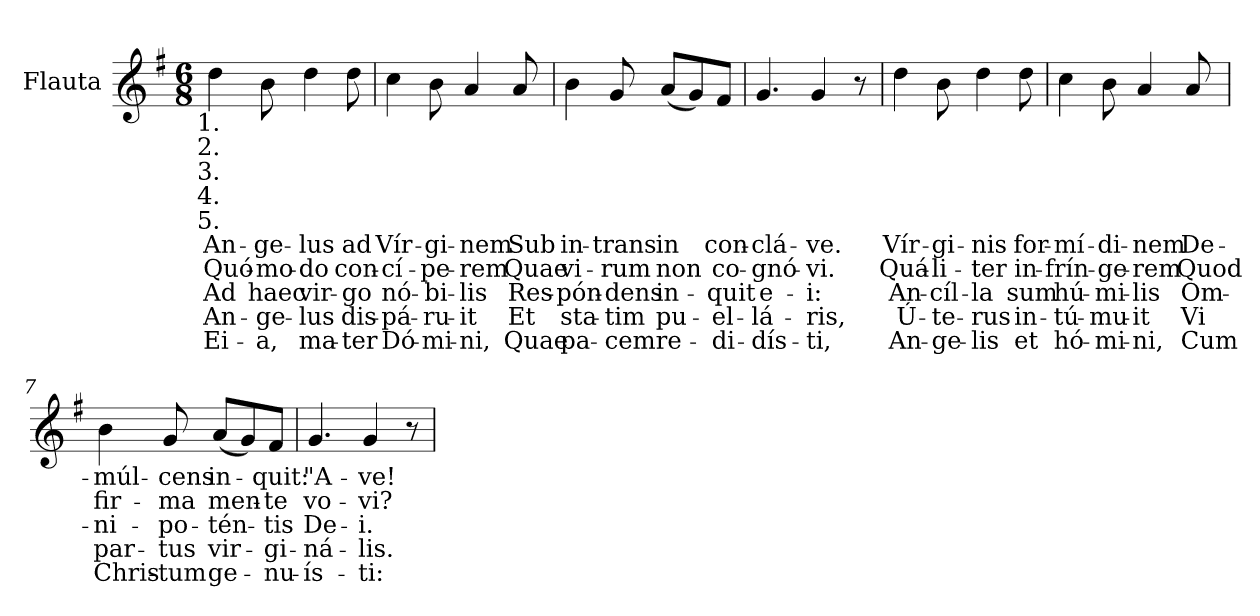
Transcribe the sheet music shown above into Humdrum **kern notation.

**kern	**text	**text	**text	**text	**text
*part1	*part1	*part1	*part1	*part1	*part1
*staff1	*staff1	*staff1	*staff1	*staff1	*staff1
*I"Flauta	*	*	*	*	*
*I'Fl.	*	*	*	*	*
!!LO:PB:g=z
*clefG2	*	*	*	*	*
*k[f#]	*	*	*	*	*
*G:	*	*	*	*	*
*M6/8	*	*	*	*	*
*MM60	*	*	*	*	*
=1	=1	=1	=1	=1	=1
!LO:TX:b:cj:t=1.	!	!	!	!	!
!LO:TX:b:cj:t=2.	!	!	!	!	!
!LO:TX:b:cj:t=3.	!	!	!	!	!
!LO:TX:b:cj:t=4.	!	!	!	!	!
!LO:TX:b:cj:t=5.	!	!	!	!	!
!	!LO:LY:b:color=#000000	!LO:LY:b:color=#000000	!LO:LY:b:color=#000000	!LO:LY:b:color=#000000	!LO:LY:b:color=#000000
4ddi\	An-	Quó-	Ad	An-	Ei-
!	!LO:LY:b:color=#000000	!LO:LY:b:color=#000000	!LO:LY:b:color=#000000	!LO:LY:b:color=#000000	!LO:LY:b:color=#000000
8bi\	-ge-	-mo-	haec	-ge-	-a,
!	!LO:LY:b:color=#000000	!LO:LY:b:color=#000000	!LO:LY:b:color=#000000	!LO:LY:b:color=#000000	!LO:LY:b:color=#000000
4ddi\	-lus	-do	vir-	-lus	ma-
!	!LO:LY:b:color=#000000	!LO:LY:b:color=#000000	!LO:LY:b:color=#000000	!LO:LY:b:color=#000000	!LO:LY:b:color=#000000
8ddi\	ad	con-	-go	dis-	-ter
=2	=2	=2	=2	=2	=2
!	!LO:LY:b:color=#000000	!LO:LY:b:color=#000000	!LO:LY:b:color=#000000	!LO:LY:b:color=#000000	!LO:LY:b:color=#000000
4cci\	Vír-	-cí-	nó-	-pá-	Dó-
!	!LO:LY:b:color=#000000	!LO:LY:b:color=#000000	!LO:LY:b:color=#000000	!LO:LY:b:color=#000000	!LO:LY:b:color=#000000
8bi\	-gi-	-pe-	-bi-	-ru-	-mi-
!	!LO:LY:b:color=#000000	!LO:LY:b:color=#000000	!LO:LY:b:color=#000000	!LO:LY:b:color=#000000	!LO:LY:b:color=#000000
4ai/	-nem	-rem	-lis	-it	-ni,
!	!LO:LY:b:color=#000000	!LO:LY:b:color=#000000	!LO:LY:b:color=#000000	!LO:LY:b:color=#000000	!LO:LY:b:color=#000000
8ai/	Sub	Quae	Res-	Et	Quae
=3	=3	=3	=3	=3	=3
!	!LO:LY:b:color=#000000	!LO:LY:b:color=#000000	!LO:LY:b:color=#000000	!LO:LY:b:color=#000000	!LO:LY:b:color=#000000
4bi\	in-	vi-	-pón-	sta-	pa-
!	!LO:LY:b:color=#000000	!LO:LY:b:color=#000000	!LO:LY:b:color=#000000	!LO:LY:b:color=#000000	!LO:LY:b:color=#000000
8gi/	-trans	-rum	-dens	-tim	-cem
!	!LO:LY:b:color=#000000	!LO:LY:b:color=#000000	!LO:LY:b:color=#000000	!LO:LY:b:color=#000000	!LO:LY:b:color=#000000
(8ai/L	in	non	in-	pu-	re-
8gi/)	.	.	.	.	.
!	!LO:LY:b:color=#000000	!LO:LY:b:color=#000000	!LO:LY:b:color=#000000	!LO:LY:b:color=#000000	!LO:LY:b:color=#000000
8f#i/J	con-	co-	-quit	-el-	-di-
=4	=4	=4	=4	=4	=4
!	!LO:LY:b:color=#000000	!LO:LY:b:color=#000000	!LO:LY:b:color=#000000	!LO:LY:b:color=#000000	!LO:LY:b:color=#000000
4.gi/	-clá-	-gnó-	e-	-lá-	-dís-
!	!LO:LY:b:color=#000000	!LO:LY:b:color=#000000	!LO:LY:b:color=#000000	!LO:LY:b:color=#000000	!LO:LY:b:color=#000000
4gi/	-ve.	-vi.	-i:	-ris,	-ti,
8r	.	.	.	.	.
!!LO:LB:g=z
=5	=5	=5	=5	=5	=5
!	!LO:LY:b:color=#000000	!LO:LY:b:color=#000000	!LO:LY:b:color=#000000	!LO:LY:b:color=#000000	!LO:LY:b:color=#000000
4ddi\	Vír-	Quá-	An-	Ú-	An-
!	!LO:LY:b:color=#000000	!LO:LY:b:color=#000000	!LO:LY:b:color=#000000	!LO:LY:b:color=#000000	!LO:LY:b:color=#000000
8bi\	-gi-	-li-	-cíl-	-te-	-ge-
!	!LO:LY:b:color=#000000	!LO:LY:b:color=#000000	!LO:LY:b:color=#000000	!LO:LY:b:color=#000000	!LO:LY:b:color=#000000
4ddi\	-nis	-ter	-la	-rus	-lis
!	!LO:LY:b:color=#000000	!LO:LY:b:color=#000000	!LO:LY:b:color=#000000	!LO:LY:b:color=#000000	!LO:LY:b:color=#000000
8ddi\	for-	in-	sum	in-	et
=6	=6	=6	=6	=6	=6
!	!LO:LY:b:color=#000000	!LO:LY:b:color=#000000	!LO:LY:b:color=#000000	!LO:LY:b:color=#000000	!LO:LY:b:color=#000000
4cci\	-mí-	-frín-	hú-	-tú-	hó-
!	!LO:LY:b:color=#000000	!LO:LY:b:color=#000000	!LO:LY:b:color=#000000	!LO:LY:b:color=#000000	!LO:LY:b:color=#000000
8bi\	-di-	-ge-	-mi-	-mu-	-mi-
!	!LO:LY:b:color=#000000	!LO:LY:b:color=#000000	!LO:LY:b:color=#000000	!LO:LY:b:color=#000000	!LO:LY:b:color=#000000
4ai/	-nem	-rem	-lis	-it	-ni,
!	!LO:LY:b:color=#000000	!LO:LY:b:color=#000000	!LO:LY:b:color=#000000	!LO:LY:b:color=#000000	!LO:LY:b:color=#000000
8ai/	De-	Quod	Om-	Vi	Cum
=7	=7	=7	=7	=7	=7
!	!LO:LY:b:color=#000000	!LO:LY:b:color=#000000	!LO:LY:b:color=#000000	!LO:LY:b:color=#000000	!LO:LY:b:color=#000000
4bi\	-múl-	fir-	-ni-	par-	Chris-
!	!LO:LY:b:color=#000000	!LO:LY:b:color=#000000	!LO:LY:b:color=#000000	!LO:LY:b:color=#000000	!LO:LY:b:color=#000000
8gi/	-cens	-ma	-po-	-tus	-tum
!	!LO:LY:b:color=#000000	!LO:LY:b:color=#000000	!LO:LY:b:color=#000000	!LO:LY:b:color=#000000	!LO:LY:b:color=#000000
(8ai/L	in-	men-	-tén-	vir-	ge-
8gi/)	.	.	.	.	.
!	!LO:LY:b:color=#000000	!LO:LY:b:color=#000000	!LO:LY:b:color=#000000	!LO:LY:b:color=#000000	!LO:LY:b:color=#000000
8f#i/J	-quit:	-te	-tis	-gi-	-nu-
=8	=8	=8	=8	=8	=8
!	!LO:LY:b:color=#000000	!LO:LY:b:color=#000000	!LO:LY:b:color=#000000	!LO:LY:b:color=#000000	!LO:LY:b:color=#000000
4.gi/	"A-	vo-	De-	-ná-	-ís-
!	!LO:LY:b:color=#000000	!LO:LY:b:color=#000000	!LO:LY:b:color=#000000	!LO:LY:b:color=#000000	!LO:LY:b:color=#000000
4gi/	-ve!	-vi?	-i.	-lis.	-ti:
8r	.	.	.	.	.
=	=	=	=	=	=
*-	*-	*-	*-	*-	*-
